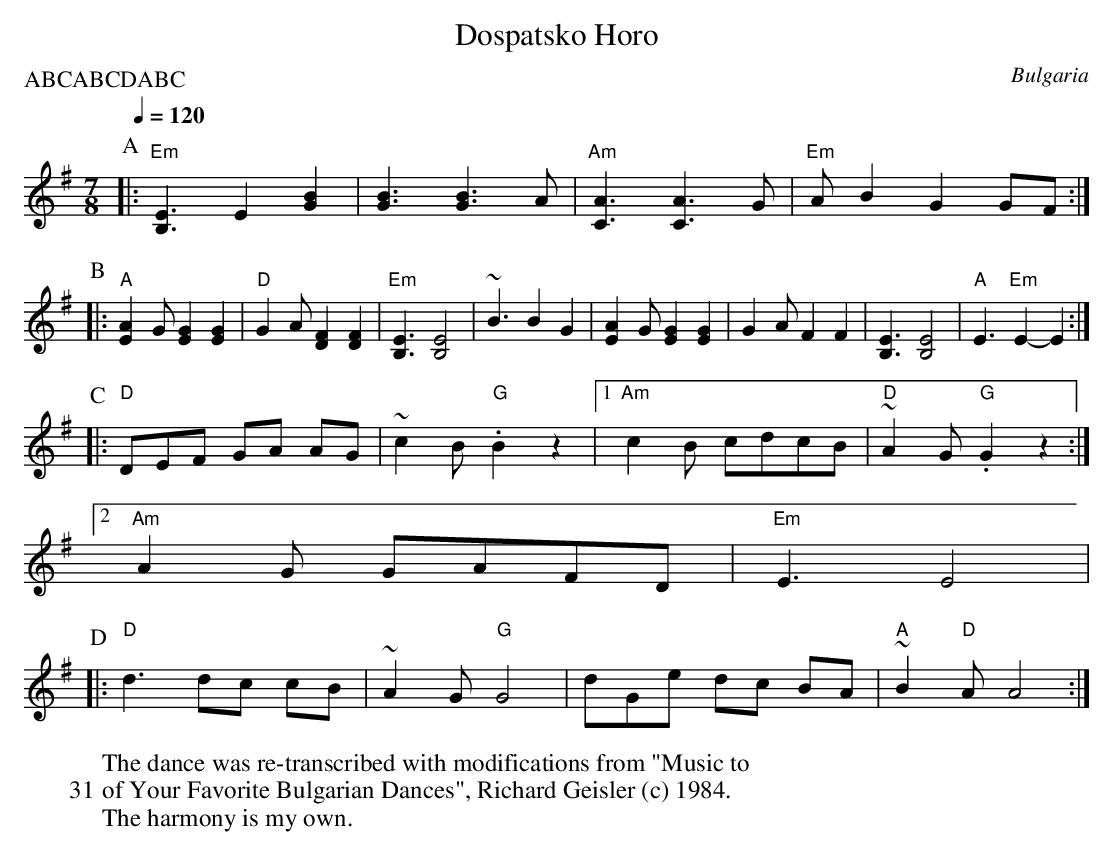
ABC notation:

X:1
T:Dospatsko Horo
W:The dance was re-transcribed with modifications from "Music to
W:31 of Your Favorite Bulgarian Dances", Richard Geisler (c) 1984.
W:The harmony is my own.
O:Bulgaria
Q:1/4=120
L:1/8
M:7/8
P:ABCABCDABC
K:Em
P:A
|:"Em" [B,3E3] E2 [G2B2]| [G3B3] [G3B3]A|"Am" [C3A3] [C3A3]G|"Em" A B2 G2GF:|
P:B
|:"A" [E2A2] G [E2G2] [E2G2]|"D" G2 A [D2F2] [D2F2] |"Em" [B,3E3] [B,4E4]|\
~B3 B2 G2| [E2A2] G [E2G2] [E2G2]| G2 A F2 F2 | [B,3E3] [B,4E4]|\
"A" E3 "Em" E2-E2:|
P:C
|:"D" DEF GA AG| ~c2 B "G" .B2 z2|[1"Am" c2 B cdcB|"D"  ~A2 G "G" .G2 z2:|
[2 "Am" A2 G GAFD|"Em" E3 E4|
P:D
|:"D" d3 dc cB| ~A2 G "G" G4| dGe dc BA|"A" ~B2 "D" A A4:|
